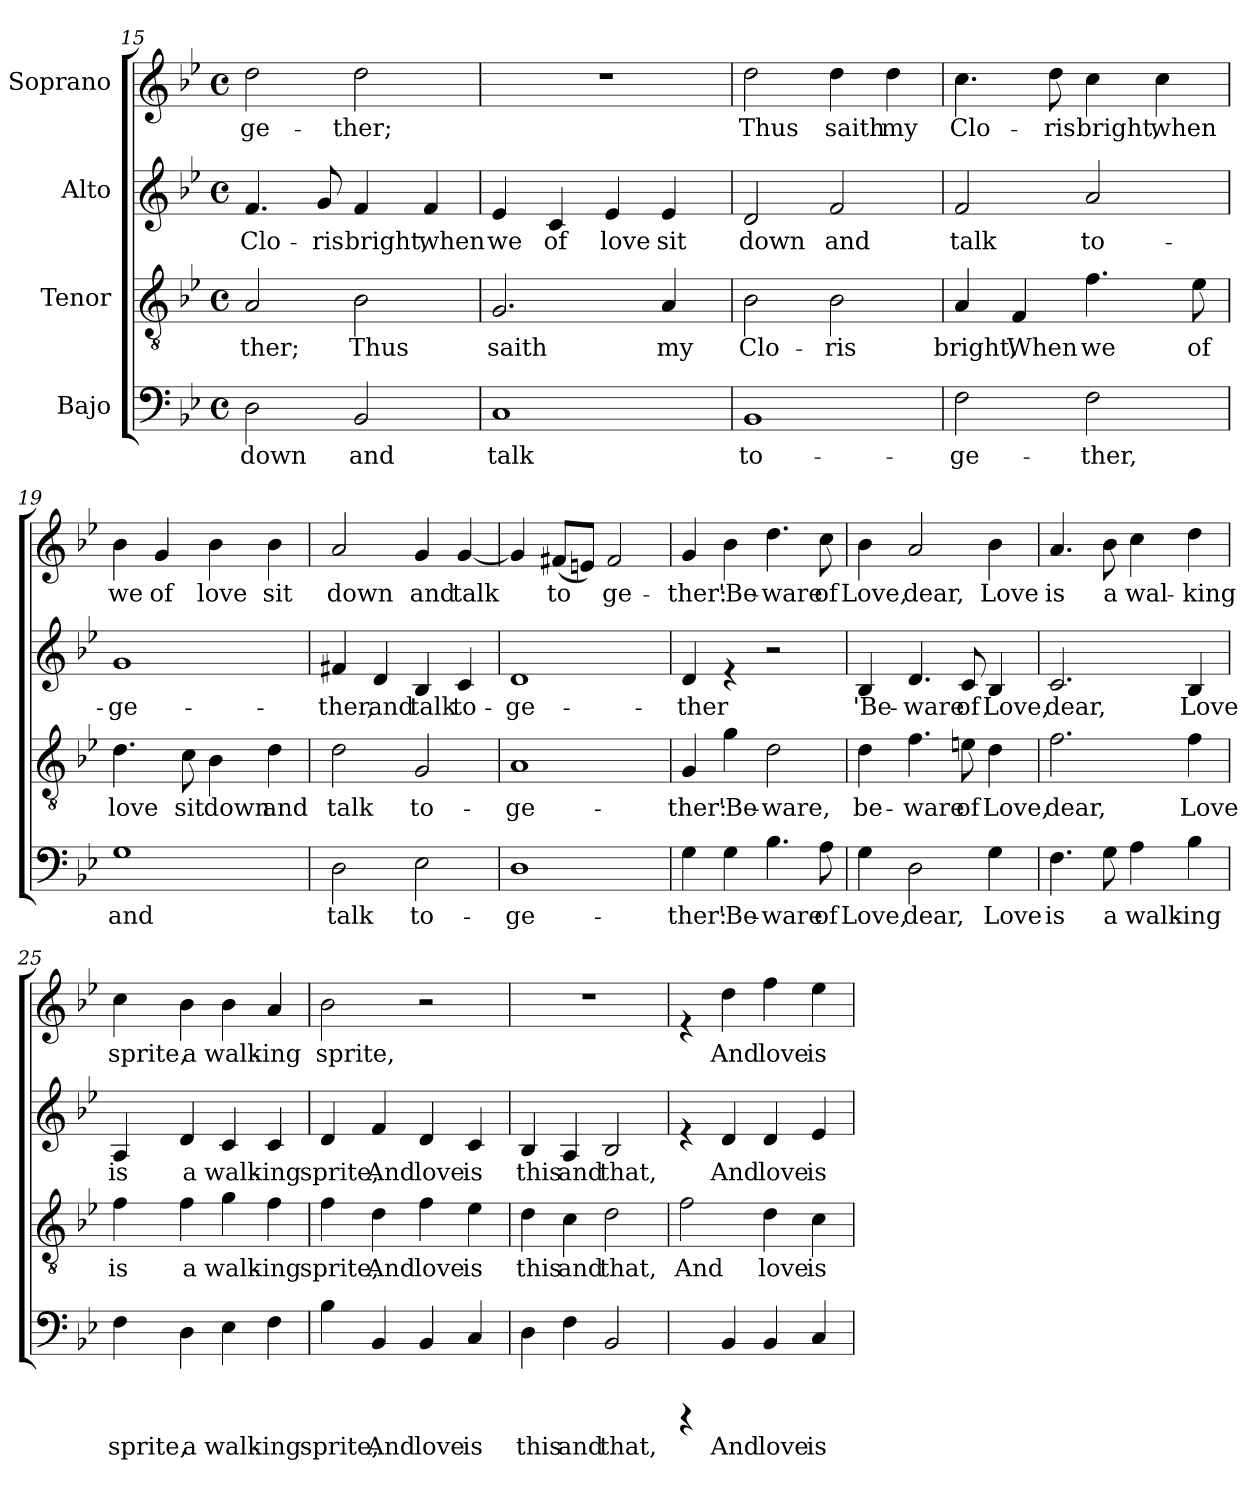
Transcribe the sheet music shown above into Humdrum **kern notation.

**kern	**text	**kern	**text	**kern	**text	**kern	**text
*part4	*part4	*part3	*part3	*part2	*part2	*part1	*part1
*staff4	*staff4	*staff3	*staff3	*staff2	*staff2	*staff1	*staff1
*I"Bajo	*	*I"Tenor	*	*I"Alto	*	*I"Soprano	*
*clefF4	*	*clefGv2	*	*clefG2	*	*clefG2	*
*k[b-e-]	*	*k[b-e-]	*	*k[b-e-]	*	*k[b-e-]	*
*B-:	*	*B-:	*	*B-:	*	*B-:	*
*M4/4	*	*M4/4	*	*M4/4	*	*M4/4	*
*met(c)	*	*met(c)	*	*met(c)	*	*met(c)	*
=15	=15	=15	=15	=15	=15	=15	=15
!	!LO:LY:b:cj	!	!LO:LY:b:cj	!	!LO:LY:b:cj	!	!LO:LY:b:cj
2D\	down	2A/	-ther;	4.f/	Clo-	2dd\	-ge-
!	!	!	!	!	!LO:LY:b:cj	!	!
.	.	.	.	8g/	-ris	.	.
!	!LO:LY:b:cj	!	!LO:LY:b:cj	!	!LO:LY:b:cj	!	!LO:LY:b:cj
2BB-/	and	2B-\	Thus	4f/	bright,	2dd\	-ther;
!	!	!	!	!	!LO:LY:b:cj	!	!
.	.	.	.	4f/	when	.	.
!!LO:LB:g=z
=16	=16	=16	=16	=16	=16	=16	=16
!	!LO:LY:b:cj	!	!LO:LY:b:cj	!	!LO:LY:b:cj	!	!
1C	talk	2.G/	saith	4e-/	we	1r	.
!	!	!	!	!	!LO:LY:b:cj	!	!
.	.	.	.	4c/	of	.	.
!	!	!	!	!	!LO:LY:b:cj	!	!
.	.	.	.	4e-/	love	.	.
!	!	!	!LO:LY:b:cj	!	!LO:LY:b:cj	!	!
.	.	4A/	my	4e-/	sit	.	.
=17	=17	=17	=17	=17	=17	=17	=17
!	!LO:LY:b:cj	!	!LO:LY:b:cj	!	!LO:LY:b:cj	!	!LO:LY:b:cj
1BB-	to-	2B-\	Clo-	2d/	down	2dd\	Thus
!	!	!	!LO:LY:b:cj	!	!LO:LY:b:cj	!	!LO:LY:b:cj
.	.	2B-\	-ris	2f/	and	4dd\	saith
!	!	!	!	!	!	!	!LO:LY:b:cj
.	.	.	.	.	.	4dd\	my
=18	=18	=18	=18	=18	=18	=18	=18
!	!LO:LY:b:cj	!	!LO:LY:b:cj	!	!LO:LY:b:cj	!	!LO:LY:b:cj
2F\	-ge-	4A/	bright,	2f/	talk	4.cc\	Clo-
!	!	!	!LO:LY:b:cj	!	!	!	!
.	.	4F/	When	.	.	.	.
!	!	!	!	!	!	!	!LO:LY:b:cj
.	.	.	.	.	.	8dd\	-ris
!	!LO:LY:b:cj	!	!LO:LY:b:cj	!	!LO:LY:b:cj	!	!LO:LY:b:cj
2F\	-ther,	4.f\	we	2a/	to-	4cc\	bright,
!	!	!	!	!	!	!	!LO:LY:b:cj
.	.	.	.	.	.	4cc\	when
!	!	!	!LO:LY:b:cj	!	!	!	!
.	.	8e-\	of	.	.	.	.
=19	=19	=19	=19	=19	=19	=19	=19
!	!LO:LY:b:cj	!	!LO:LY:b:cj	!	!LO:LY:b:cj	!	!LO:LY:b:cj
1G	and	4.d\	love	1g	-ge-	4b-\	we
!	!	!	!	!	!	!	!LO:LY:b:cj
.	.	.	.	.	.	4g/	of
!	!	!	!LO:LY:b:cj	!	!	!	!
.	.	8c\	sit	.	.	.	.
!	!	!	!LO:LY:b:cj	!	!	!	!LO:LY:b:cj
.	.	4B-\	down	.	.	4b-\	love
!	!	!	!LO:LY:b:cj	!	!	!	!LO:LY:b:cj
.	.	4d\	and	.	.	4b-\	sit
=20	=20	=20	=20	=20	=20	=20	=20
!	!LO:LY:b:cj	!	!LO:LY:b:cj	!	!LO:LY:b:cj	!	!LO:LY:b:cj
2D\	talk	2d\	talk	4f#X/	-ther,	2a/	down
!	!	!	!	!	!LO:LY:b:cj	!	!
.	.	.	.	4d/	and	.	.
!	!LO:LY:b:cj	!	!LO:LY:b:cj	!	!LO:LY:b:cj	!	!LO:LY:b:cj
2E-\	to-	2G/	to-	4B-/	talk	4g/	and
!	!	!	!	!	!LO:LY:b:cj	!	!LO:LY:b:cj
.	.	.	.	4c/	to-	[<4g/	talk
!!LO:LB:g=z
=21	=21	=21	=21	=21	=21	=21	=21
!	!LO:LY:b:cj	!	!LO:LY:b:cj	!	!LO:LY:b:cj	!	!
1D	-ge-	1A	-ge-	1d	-ge-	4g/]	.
!	!	!	!	!	!	!	!LO:LY:b:cj
.	.	.	.	.	.	(<8f#X/L	to-
!	!	!	!	!	!	!	!LO:LY:b:cj
.	.	.	.	.	.	8en/J)	--
!	!	!	!	!	!	!	!LO:LY:b:cj
.	.	.	.	.	.	2f#/	-ge-
=22	=22	=22	=22	=22	=22	=22	=22
!	!LO:LY:b:cj	!	!LO:LY:b:cj	!	!LO:LY:b:cj	!	!LO:LY:b:cj
4G\	-ther:	4G/	-ther:	4d/	-ther	4g/	-ther:
!	!LO:LY:b:cj	!	!LO:LY:b:cj	!	!	!	!LO:LY:b:cj
4G\	'Be-	4g\	'Be-	4re	.	4b-\	'Be-
!	!LO:LY:b:cj	!	!LO:LY:b:cj	!	!	!	!LO:LY:b:cj
4.B-\	-ware	2d\	-ware,	2r	.	4.dd\	-ware
!	!LO:LY:b:cj	!	!	!	!	!	!LO:LY:b:cj
8A\	of	.	.	.	.	8cc\	of
=23	=23	=23	=23	=23	=23	=23	=23
!	!LO:LY:b:cj	!	!LO:LY:b:cj	!	!LO:LY:b:cj	!	!LO:LY:b:cj
4G\	Love,	4d\	be-	4B-/	'Be-	4b-\	Love,
!	!LO:LY:b:cj	!	!LO:LY:b:cj	!	!LO:LY:b:cj	!	!LO:LY:b:cj
2D\	dear,	4.f\	-ware	4.d/	-ware	2a/	dear,
!	!	!	!LO:LY:b:cj	!	!LO:LY:b:cj	!	!
.	.	8en\	of	8c/	of	.	.
!	!LO:LY:b:cj	!	!LO:LY:b:cj	!	!LO:LY:b:cj	!	!LO:LY:b:cj
4G\	Love	4d\	Love,	4B-/	Love,	4b-\	Love
=24	=24	=24	=24	=24	=24	=24	=24
!	!LO:LY:b:cj	!	!LO:LY:b:cj	!	!LO:LY:b:cj	!	!LO:LY:b:cj
4.F\	is	2.f\	dear,	2.c/	dear,	4.a/	is
!	!LO:LY:b:cj	!	!	!	!	!	!LO:LY:b:cj
8G\	a	.	.	.	.	8b-\	a
!	!LO:LY:b:cj	!	!	!	!	!	!LO:LY:b:cj
4A\	walk-	.	.	.	.	4cc\	wal-
!	!LO:LY:b:cj	!	!LO:LY:b:cj	!	!LO:LY:b:cj	!	!LO:LY:b:cj
4B-\	-ing	4f\	Love	4B-/	Love	4dd\	-king
=25	=25	=25	=25	=25	=25	=25	=25
!	!LO:LY:b:cj	!	!LO:LY:b:cj	!	!LO:LY:b:cj	!	!LO:LY:b:cj
4F\	sprite,	4f\	is	4A/	is	4cc\	sprite,
!	!LO:LY:b:cj	!	!LO:LY:b:cj	!	!LO:LY:b:cj	!	!LO:LY:b:cj
4D\	a	4f\	a	4d/	a	4b-\	a
!	!LO:LY:b:cj	!	!LO:LY:b:cj	!	!LO:LY:b:cj	!	!LO:LY:b:cj
4E-\	walk-	4g\	walk-	4c/	walk-	4b-\	walk-
!	!LO:LY:b:cj	!	!LO:LY:b:cj	!	!LO:LY:b:cj	!	!LO:LY:b:cj
4F\	-ing	4f\	-ing	4c/	-ing	4a/	-ing
!!LO:PB:g=z
=26	=26	=26	=26	=26	=26	=26	=26
!	!LO:LY:b:cj	!	!LO:LY:b:cj	!	!LO:LY:b:cj	!	!LO:LY:b:cj
4B-\	sprite,	4f\	sprite,	4d/	sprite,	2b-\	sprite,
!	!LO:LY:b:cj	!	!LO:LY:b:cj	!	!LO:LY:b:cj	!	!
4BB-/	And	4d\	And	4f/	And	.	.
!	!LO:LY:b:cj	!	!LO:LY:b:cj	!	!LO:LY:b:cj	!	!
4BB-/	love	4f\	love	4d/	love	2r	.
!	!LO:LY:b:cj	!	!LO:LY:b:cj	!	!LO:LY:b:cj	!	!
4C/	is	4e-\	is	4c/	is	.	.
=27	=27	=27	=27	=27	=27	=27	=27
!	!LO:LY:b:cj	!	!LO:LY:b:cj	!	!LO:LY:b:cj	!	!
4D\	this	4d\	this	4B-/	this	1r	.
!	!LO:LY:b:cj	!	!LO:LY:b:cj	!	!LO:LY:b:cj	!	!
4F\	and	4c\	and	4A/	and	.	.
!	!LO:LY:b:cj	!	!LO:LY:b:cj	!	!LO:LY:b:cj	!	!
2BB-/	that,	2d\	that,	2B-/	that,	.	.
=28	=28	=28	=28	=28	=28	=28	=28
!	!	!	!LO:LY:b:cj	!	!	!	!
4rBBBB	.	2f\	And	4re	.	4re	.
!	!LO:LY:b:cj	!	!	!	!LO:LY:b:cj	!	!LO:LY:b:cj
4BB-/	And	.	.	4d/	And	4dd\	And
!	!LO:LY:b:cj	!	!LO:LY:b:cj	!	!LO:LY:b:cj	!	!LO:LY:b:cj
4BB-/	love	4d\	love	4d/	love	4ff\	love
!	!LO:LY:b:cj	!	!LO:LY:b:cj	!	!LO:LY:b:cj	!	!LO:LY:b:cj
4C/	is	4c\	is	4e-/	is	4ee-\	is
=	=	=	=	=	=	=	=
*-	*-	*-	*-	*-	*-	*-	*-
